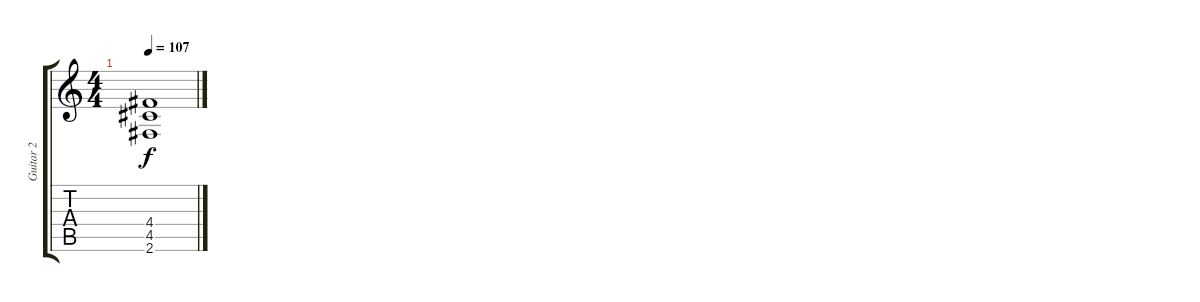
\track ("Guitar 2" "Guitar 2") {instrument electricguitarclean}
\staff {score tabs}
\tuning (E4 B3 G3 D3 A2 E2) {hide}
\ts (4 4)
\tempo 107
\clef g2
\ks c
(4.4{t} 4.5{t} 2.6{t}).1{dy f}
